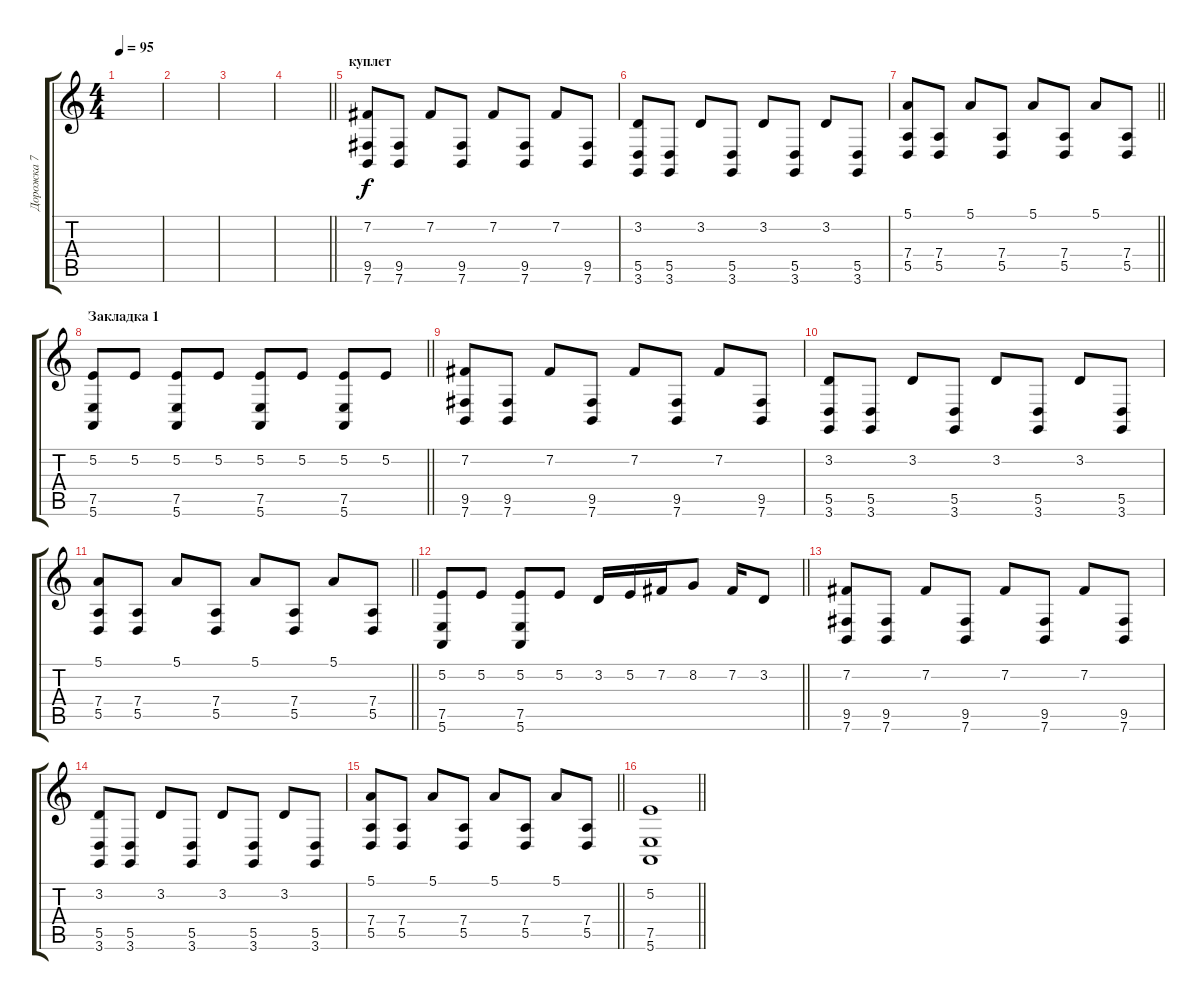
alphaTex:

\track ("Дорожка 7" "Дорожка 7") {instrument acousticgrandpiano}
\staff {score tabs}
\tuning (E4 B3 G3 D3 A2 E2) {hide}
\ts (4 4)
\tempo 95
\clef g2
\ks c
|
|
|
\barLineRight lightlight
|
\section ("" "куплет")
(7.2 9.5 7.6).8 (9.5 7.6).8 7.2.8 (9.5 7.6).8 7.2.8 (9.5 7.6).8 7.2.8 (9.5 7.6).8 |
(3.2 5.5 3.6).8 (5.5 3.6).8 3.2.8 (5.5 3.6).8 3.2.8 (5.5 3.6).8 3.2.8 (5.5 3.6).8 |
\barLineRight lightlight
(5.1 7.4 5.5).8 (7.4 5.5).8 5.1.8 (7.4 5.5).8 5.1.8 (7.4 5.5).8 5.1.8 (7.4 5.5).8 |
\section ("" "Закладка 1")
\barLineRight lightlight
(5.2 7.5 5.6).8 5.2.8 (5.2 7.5 5.6).8 5.2.8 (5.2 7.5 5.6).8 5.2.8 (5.2 7.5 5.6).8 5.2.8 |
(7.2 9.5 7.6).8 (9.5 7.6).8 7.2.8 (9.5 7.6).8 7.2.8 (9.5 7.6).8 7.2.8 (9.5 7.6).8 |
(3.2 5.5 3.6).8 (5.5 3.6).8 3.2.8 (5.5 3.6).8 3.2.8 (5.5 3.6).8 3.2.8 (5.5 3.6).8 |
\barLineRight lightlight
(5.1 7.4 5.5).8 (7.4 5.5).8 5.1.8 (7.4 5.5).8 5.1.8 (7.4 5.5).8 5.1.8 (7.4 5.5).8 |
\barLineRight lightlight
(5.2 7.5 5.6).8 5.2.8 (5.2 7.5 5.6).8 5.2.8 3.2.16 5.2.16 7.2.16 8.2.8 7.2.16 3.2.8 |
(7.2 9.5 7.6).8 (9.5 7.6).8 7.2.8 (9.5 7.6).8 7.2.8 (9.5 7.6).8 7.2.8 (9.5 7.6).8 |
(3.2 5.5 3.6).8 (5.5 3.6).8 3.2.8 (5.5 3.6).8 3.2.8 (5.5 3.6).8 3.2.8 (5.5 3.6).8 |
\barLineRight lightlight
(5.1 7.4 5.5).8 (7.4 5.5).8 5.1.8 (7.4 5.5).8 5.1.8 (7.4 5.5).8 5.1.8 (7.4 5.5).8 |
\barLineRight lightlight
(5.2 7.5 5.6).1
